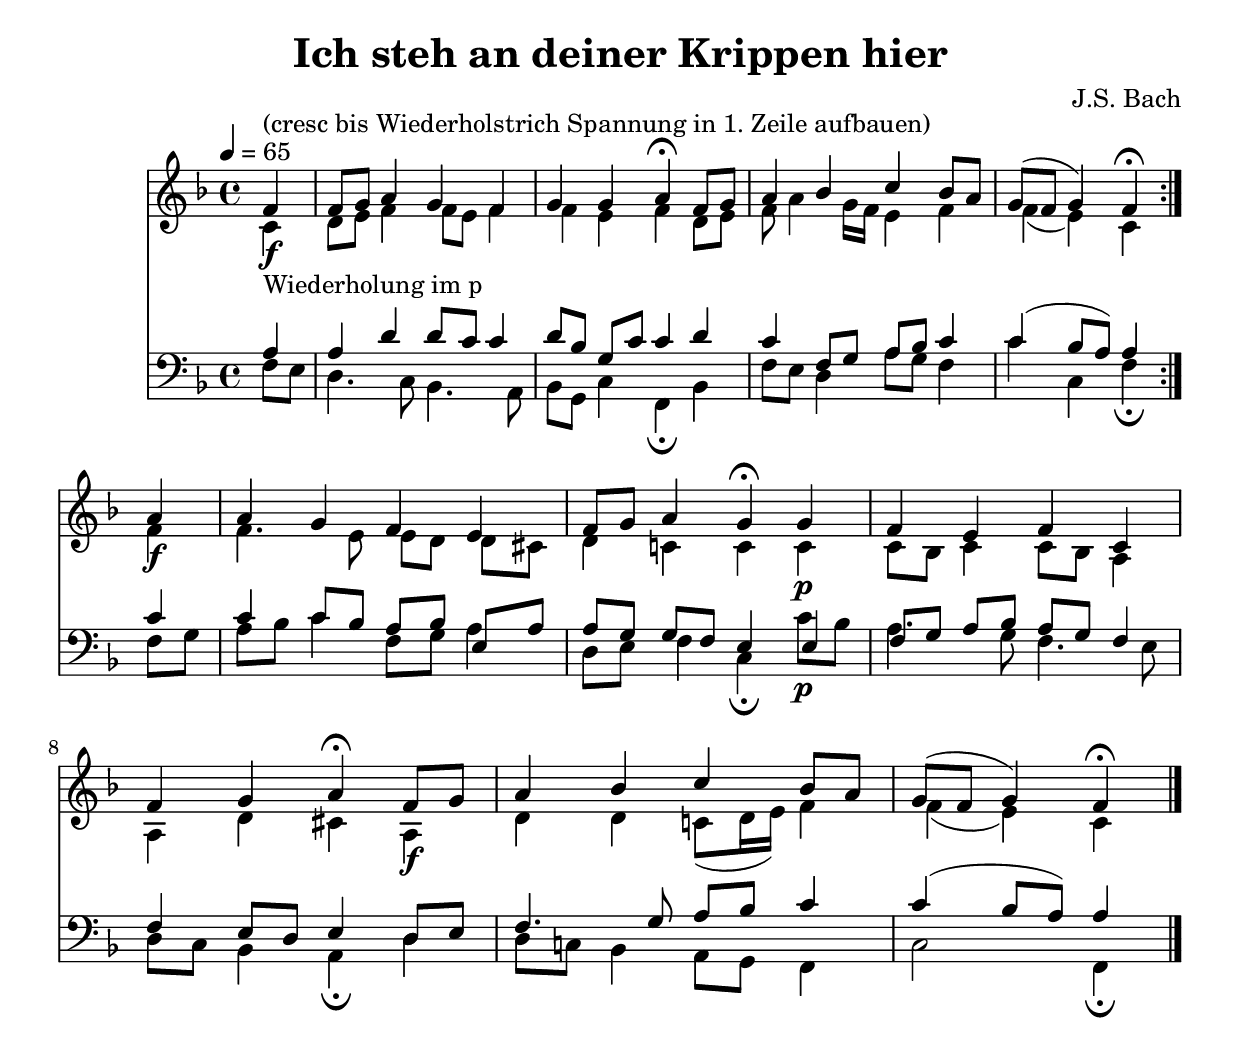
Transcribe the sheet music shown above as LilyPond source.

\version "2.20.0"
\include "deutsch.ly"
#(set-global-staff-size 22)
#(set-default-paper-size "a4" )% 'landscape)
% )%

\header {
  title = "Ich steh an deiner Krippen hier"
  composer = "J.S. Bach"
}

global = {
  \tempo 4=65
  \key g \major
  \time 4/4
  \partial 4
  \set Timing.beamExceptions = #'()
  
}

rightOne = \relative c'' {
  \global
  % Melodie
  \repeat volta 2 { g4^"(cresc bis Wiederholstrich Spannung in 1. Zeile aufbauen)" g8 a h4 a g a a h \fermata g8 a h4 c d c8 h a ( g a4 ) g \fermata }
  \break h h a g fis g8 a h4 a \fermata a \p g fis g d \break g a h \fermata
  g8 \f a h4 c d c8 h a ( g a4 ) g \fermata \bar "|."
  
}

rightTwo = \relative c' {
  \global
  % Alt
  \repeat volta 2 { d4_"Wiederholung im p" \f e8 fis g4 g8 fis g4 g fis g e8 fis g h4 a16 g fis4 g g ( fis ) d }
  g \f g4. fis8 fis e e dis e4 d! d d d8 c d4 d8 c h4 h e dis
  h e e d!8 ( e16 fis ) g4 g ( fis ) d
}

leftOne = \relative c' {
  \global
  % Tenor
  \repeat volta 2 { h4 h e e8 d d4 e8 c a d d4 e d g,8 a h c d4 d ( c8 h ) h4 }
  d d d8 c h c fis, h h a a g fis4 fis g8 a h c h a g4
  g fis8 e fis4 
  e8 fis g4. a8 h c d4 d ( c8 h ) h4
}

leftTwo = \relative c' {
  \global
  % Bass
  \repeat volta 2 { g8 fis e4. d8 c4. h8 c a d4 g, \fermata c g'8 fis e4 h'8 a g4 d' d, g \fermata }
  g8 a h c d4 g,8 a h4 e,8 fis g4 d \fermata d'8 \p c h4. a8 g4. fis8 e d c4 h \fermata
  e e8 d! c4 h8 a g4 d'2 g,4 \fermata
}

  posChoir =
<<
  \new ChoirStaff = "right" \with { 
    midiInstrument = "acoustic grand"
  } {  \transpose c b, << \rightOne \\ \rightTwo >> }
  \new ChoirStaff = "left" \with {
    midiInstrument = "acoustic grand"
  } { \clef bass \transpose c b, << \leftOne \\ \leftTwo >> }
>>

\score {
  <<
    \posChoir
  >>
  \layout { }
  \midi { \tempo 4=75 }
}
